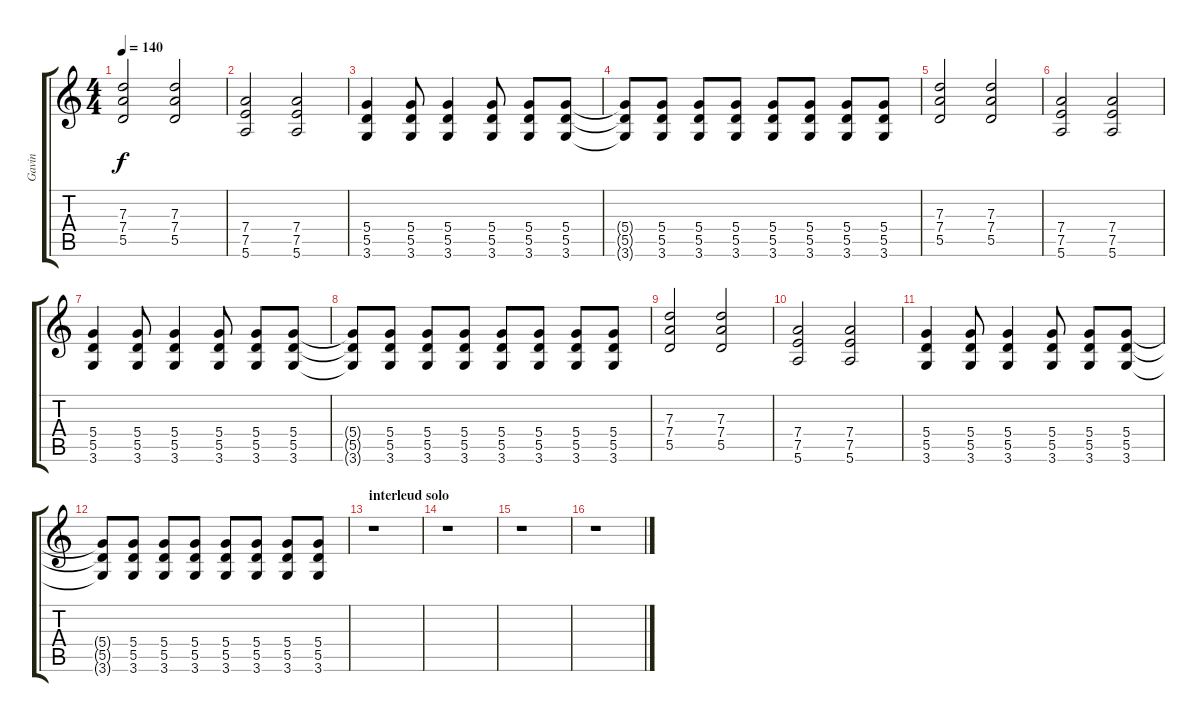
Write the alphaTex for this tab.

\track ("Gavin " "Gavin ") {instrument distortionguitar}
\staff {score tabs}
\tuning (E4 B3 G3 D3 A2 E2) {hide}
\ts (4 4)
\tempo 140
\clef g2
\ks c
(7.3 7.4 5.5).2{dy f} (7.3 7.4 5.5).2 |
(7.4 7.5 5.6).2 (7.4 7.5 5.6).2 |
(5.4 5.5 3.6).4 (5.4 5.5 3.6).8 (5.4 5.5 3.6).4 (5.4 5.5 3.6).8 (5.4 5.5 3.6).8 (5.4 5.5 3.6).8 |
(5.4{t} 5.5{t} 3.6{t}).8 (5.4 5.5 3.6).8 (5.4 5.5 3.6).8 (5.4 5.5 3.6).8 (5.4 5.5 3.6).8 (5.4 5.5 3.6).8 (5.4 5.5 3.6).8 (5.4 5.5 3.6).8 |
(7.3 7.4 5.5).2 (7.3 7.4 5.5).2 |
(7.4 7.5 5.6).2 (7.4 7.5 5.6).2 |
(5.4 5.5 3.6).4 (5.4 5.5 3.6).8 (5.4 5.5 3.6).4 (5.4 5.5 3.6).8 (5.4 5.5 3.6).8 (5.4 5.5 3.6).8 |
(5.4{t} 5.5{t} 3.6{t}).8 (5.4 5.5 3.6).8 (5.4 5.5 3.6).8 (5.4 5.5 3.6).8 (5.4 5.5 3.6).8 (5.4 5.5 3.6).8 (5.4 5.5 3.6).8 (5.4 5.5 3.6).8 |
(7.3 7.4 5.5).2 (7.3 7.4 5.5).2 |
(7.4 7.5 5.6).2 (7.4 7.5 5.6).2 |
(5.4 5.5 3.6).4 (5.4 5.5 3.6).8 (5.4 5.5 3.6).4 (5.4 5.5 3.6).8 (5.4 5.5 3.6).8 (5.4 5.5 3.6).8 |
(5.4{t} 5.5{t} 3.6{t}).8 (5.4 5.5 3.6).8 (5.4 5.5 3.6).8 (5.4 5.5 3.6).8 (5.4 5.5 3.6).8 (5.4 5.5 3.6).8 (5.4 5.5 3.6).8 (5.4 5.5 3.6).8 |
\section ("" "interleud solo")
r.1 |
r.1 |
r.1 |
r.1
